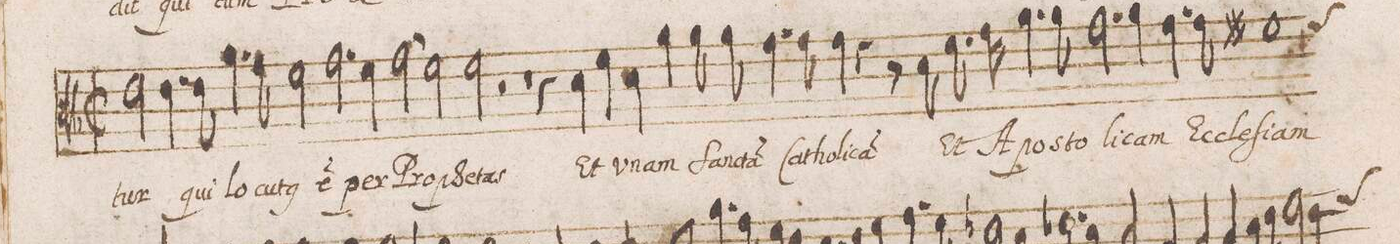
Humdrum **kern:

**kern	**text
*I"DISCANTVS	*
*clefC3	*
*k[b-]	*
*met(C|)	*
*M3/1	*
=150-	=150-
*M2/1	*
*met(C|)	*
2e\	-tur
4.e\	qui
8e\	lo-
4.a\	-cu-
8g\	-t(us)
2f\	e(st)
=151-	=151-
2.g\	per
4f\	Pro-
(2g\	-phe-
2f\)	.
=152-	=152-
2f\	-tas
2r	.
1r	.
=153-	=153-
4r	.
4d\	Et
4f\	v-
4d\	-nam
4a\	San-
8a\	-cta(m)
8a\	Ca-
4.g\	-tho-
8g\	-li-
=154-	=154-
4g\	-ca(m)
4r	.
8r	.
8d\	Et
8.f\	A-
16g\	-po-
4.a\	-sto-
8a\	-li-
2.g\	-cam
=155-	=155-
4a\	Ec-
4.g\	-cle-
8g\	-ſi-
1f#X	-am
*-	*-
